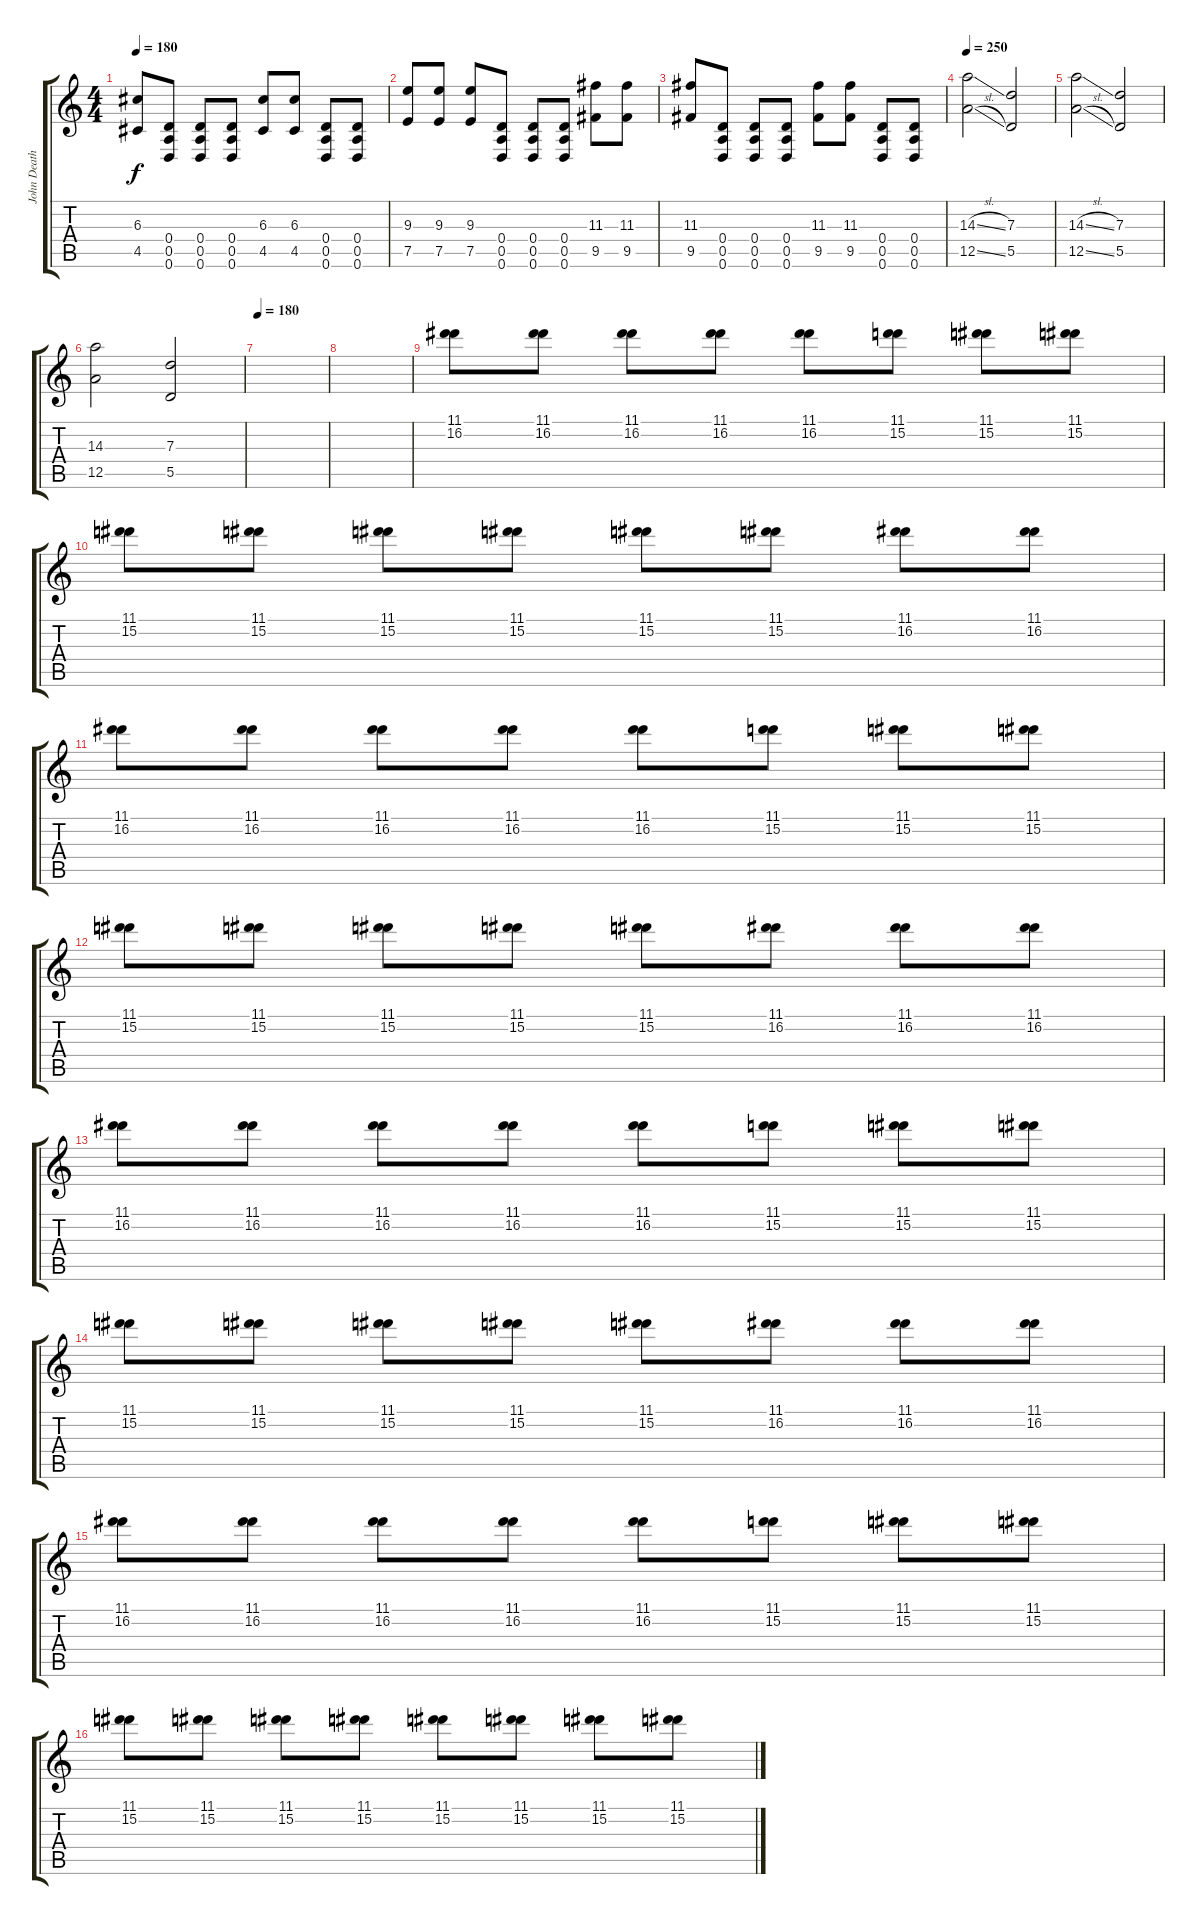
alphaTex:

\track ("John Death (Lead)" "John Death") {instrument overdrivenguitar}
\staff {score tabs}
\tuning (E4 B3 G3 D3 A2 D2) {hide}
\ts (4 4)
\tempo 180
\clef g2
\ks c
(6.3 4.5).8{dy f} (0.4 0.5 0.6).8 (0.4 0.5 0.6).8 (0.4 0.5 0.6).8 (6.3 4.5).8 (6.3 4.5).8 (0.4 0.5 0.6).8 (0.4 0.5 0.6).8 |
(9.3 7.5).8 (9.3 7.5).8 (9.3 7.5).8 (0.4 0.5 0.6).8 (0.4 0.5 0.6).8 (0.4 0.5 0.6).8 (11.3 9.5).8 (11.3 9.5).8 |
(11.3 9.5).8 (0.4 0.5 0.6).8 (0.4 0.5 0.6).8 (0.4 0.5 0.6).8 (11.3 9.5).8 (11.3 9.5).8 (0.4 0.5 0.6).8 (0.4 0.5 0.6).8 |
\tempo 250
(14.3{sl} 12.5{sl}).2 (7.3 5.5).2 |
(14.3{sl} 12.5{sl}).2 (7.3 5.5).2 |
(14.3 12.5).2 (7.3 5.5).2 |
\tempo 180
|
|
(11.1 16.2).8 (11.1 16.2).8 (11.1 16.2).8 (11.1 16.2).8 (11.1 16.2).8 (11.1 15.2).8 (11.1 15.2).8 (11.1 15.2).8 |
(11.1 15.2).8 (11.1 15.2).8 (11.1 15.2).8 (11.1 15.2).8 (11.1 15.2).8 (11.1 15.2).8 (11.1 16.2).8 (11.1 16.2).8 |
(11.1 16.2).8 (11.1 16.2).8 (11.1 16.2).8 (11.1 16.2).8 (11.1 16.2).8 (11.1 15.2).8 (11.1 15.2).8 (11.1 15.2).8 |
(11.1 15.2).8 (11.1 15.2).8 (11.1 15.2).8 (11.1 15.2).8 (11.1 15.2).8 (11.1 16.2).8 (11.1 16.2).8 (11.1 16.2).8 |
(11.1 16.2).8 (11.1 16.2).8 (11.1 16.2).8 (11.1 16.2).8 (11.1 16.2).8 (11.1 15.2).8 (11.1 15.2).8 (11.1 15.2).8 |
(11.1 15.2).8 (11.1 15.2).8 (11.1 15.2).8 (11.1 15.2).8 (11.1 15.2).8 (11.1 16.2).8 (11.1 16.2).8 (11.1 16.2).8 |
(11.1 16.2).8 (11.1 16.2).8 (11.1 16.2).8 (11.1 16.2).8 (11.1 16.2).8 (11.1 15.2).8 (11.1 15.2).8 (11.1 15.2).8 |
(11.1 15.2).8 (11.1 15.2).8 (11.1 15.2).8 (11.1 15.2).8 (11.1 15.2).8 (11.1 15.2).8 (11.1 15.2).8 (11.1 15.2).8
